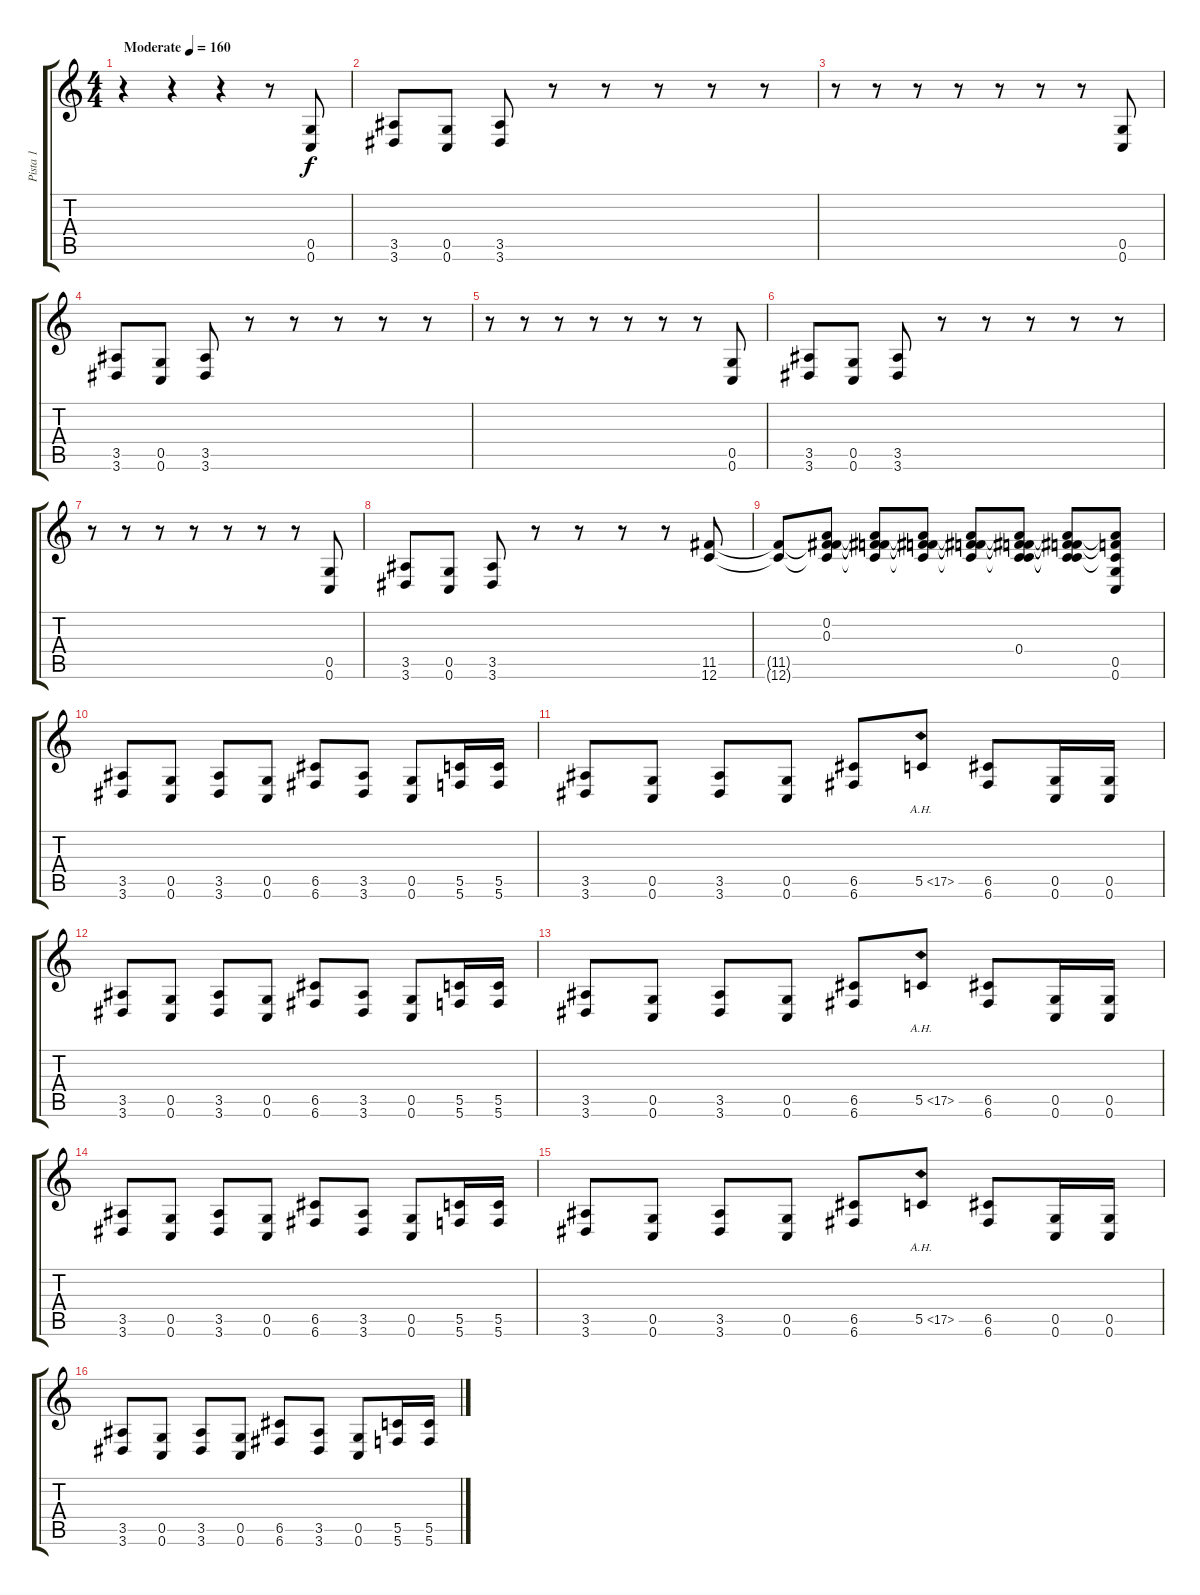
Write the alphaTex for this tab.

\track ("Pista 1" "Pista 1") {instrument distortionguitar}
\staff {score tabs}
\tuning (D4 A3 F3 C3 G2 C2) {hide}
\ts (4 4)
\tempo (160 "Moderate")
\clef g2
\ks c
r.4{dy f instrument distortionguitar} r.4 r.4 r.8 (0.5 0.6).8 |
(3.5 3.6).8 (0.5 0.6).8 (3.5 3.6).8 r.8 r.8 r.8 r.8 r.8 |
r.8 r.8 r.8 r.8 r.8 r.8 r.8 (0.5 0.6).8 |
(3.5 3.6).8 (0.5 0.6).8 (3.5 3.6).8 r.8 r.8 r.8 r.8 r.8 |
r.8 r.8 r.8 r.8 r.8 r.8 r.8 (0.5 0.6).8 |
(3.5 3.6).8 (0.5 0.6).8 (3.5 3.6).8 r.8 r.8 r.8 r.8 r.8 |
r.8 r.8 r.8 r.8 r.8 r.8 r.8 (0.5 0.6).8 |
(3.5 3.6).8 (0.5 0.6).8 (3.5 3.6).8 r.8 r.8 r.8 r.8 (11.5 12.6).8 |
(11.5{t} 12.6{t}).8 (0.2 0.3 11.5{t} 12.6{t}).8 (0.2{t} 0.3{t} 11.5{t} 12.6{t}).8 (0.2{t} 0.3{t} 11.5{t} 12.6{t}).8 (0.2{t} 0.3{t} 11.5{t} 12.6{t}).8 (0.2{t} 0.3{t} 0.4 11.5{t} 12.6{t}).8 (0.2{t} 0.3{t} 0.4{t} 11.5{t} 12.6{t}).8 (0.2{t} 0.3{t} 0.4{t} 0.5 0.6).8 |
(3.5 3.6).8 (0.5 0.6).8 (3.5 3.6).8 (0.5 0.6).8 (6.5 6.6).8 (3.5 3.6).8 (0.5 0.6).8 (5.5 5.6).16 (5.5 5.6).16 |
(3.5 3.6).8 (0.5 0.6).8 (3.5 3.6).8 (0.5 0.6).8 (6.5 6.6).8 5.5{ah 12}.8 (6.5 6.6).8 (0.5 0.6).16 (0.5 0.6).16 |
(3.5 3.6).8 (0.5 0.6).8 (3.5 3.6).8 (0.5 0.6).8 (6.5 6.6).8 (3.5 3.6).8 (0.5 0.6).8 (5.5 5.6).16 (5.5 5.6).16 |
(3.5 3.6).8 (0.5 0.6).8 (3.5 3.6).8 (0.5 0.6).8 (6.5 6.6).8 5.5{ah 12}.8 (6.5 6.6).8 (0.5 0.6).16 (0.5 0.6).16 |
(3.5 3.6).8 (0.5 0.6).8 (3.5 3.6).8 (0.5 0.6).8 (6.5 6.6).8 (3.5 3.6).8 (0.5 0.6).8 (5.5 5.6).16 (5.5 5.6).16 |
(3.5 3.6).8 (0.5 0.6).8 (3.5 3.6).8 (0.5 0.6).8 (6.5 6.6).8 5.5{ah 12}.8 (6.5 6.6).8 (0.5 0.6).16 (0.5 0.6).16 |
(3.5 3.6).8 (0.5 0.6).8 (3.5 3.6).8 (0.5 0.6).8 (6.5 6.6).8 (3.5 3.6).8 (0.5 0.6).8 (5.5 5.6).16 (5.5 5.6).16
